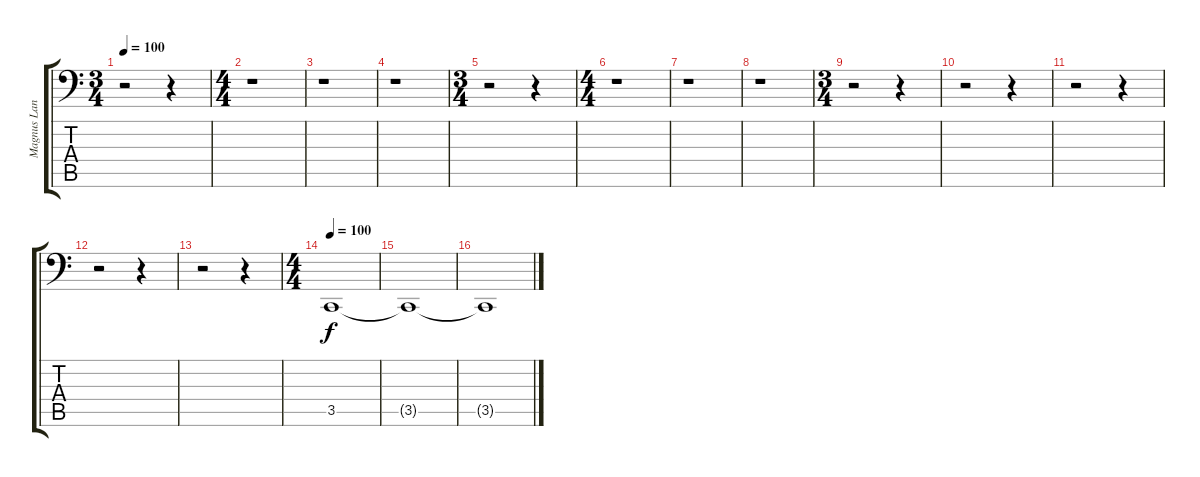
\track ("Magnus Lanning" "Magnus Lan") {instrument cello}
\staff {score tabs}
\tuning (E3 B2 G2 D2 A1 E1) {hide}
\ts (3 4)
\tempo 100
\clef f4
\ks c
r.2{dy f} r.4 |
\ts (4 4)
r.1 |
r.1 |
r.1 |
\ts (3 4)
r.2 r.4 |
\ts (4 4)
r.1 |
r.1 |
r.1 |
\ts (3 4)
r.2 r.4 |
r.2 r.4 |
r.2 r.4 |
r.2 r.4 |
r.2 r.4 |
\ts (4 4)
\tempo 100
3.5.1 |
3.5{t}.1 |
3.5{t}.1
